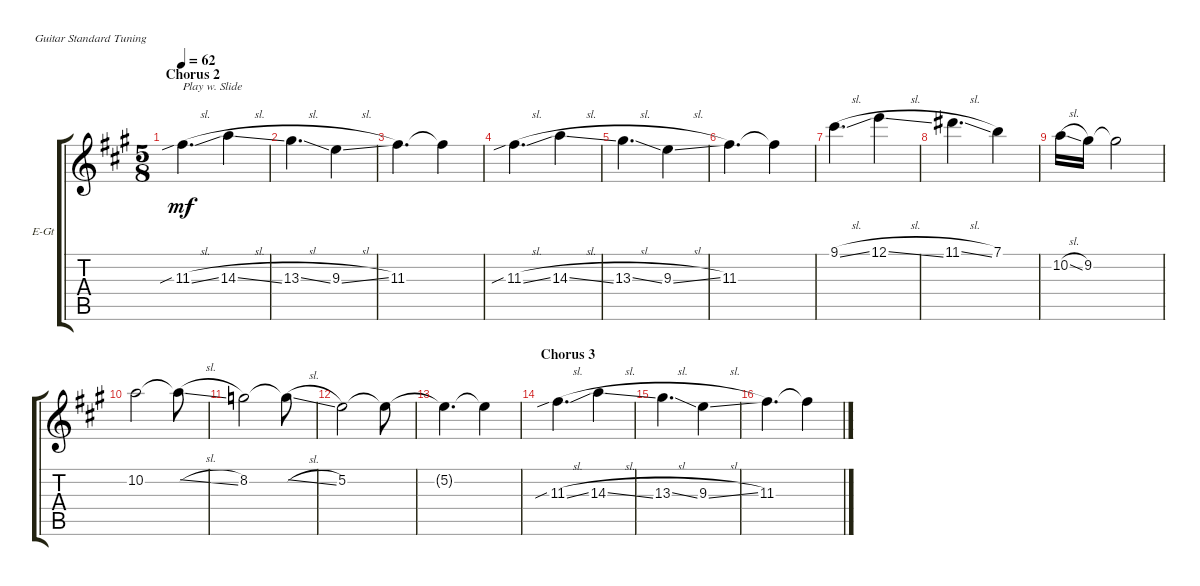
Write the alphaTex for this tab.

\defaultSystemsLayout 4
\bracketExtendMode groupsimilarinstruments
\firstSystemTrackNameOrientation horizontal
\otherSystemsTrackNameOrientation horizontal
\track ("Solo Guitar" "E-Gt") {instrument electricguitarclean}
\staff {score tabs}
\tuning (E4 B3 G3 D3 A2 E2)
\ts (5 8)
\section ("" "Chorus 2")
\tempo 62
\clef g2
\ks f#minor
11.3{sib sl}.4{d txt "Play w. Slide" dy mf} 14.3{sl}.4 |
13.3{sl}.4{d} 9.3{sl}.4 |
11.3.4{d} 11.3{t}.4 |
11.3{sib sl}.4{d} 14.3{sl}.4 |
13.3{sl}.4{d} 9.3{sl}.4 |
11.3.4{d} 11.3{t}.4 |
9.1{sl}.4{d} 12.1{sl}.4 |
11.1{sl}.4{d} 7.1.4 |
10.2{sl}.16 9.2.16 9.2{t}.2 |
10.2.2 10.2{sl t}.8 |
8.2.2 8.2{sl t}.8 |
5.2.2 5.2{t}.8 |
5.2{t}.4{d} 5.2{t}.4 |
\section ("" "Chorus 3")
11.3{sib sl}.4{d} 14.3{sl}.4 |
13.3{sl}.4{d} 9.3{sl}.4 |
11.3.4{d} 11.3{t}.4
